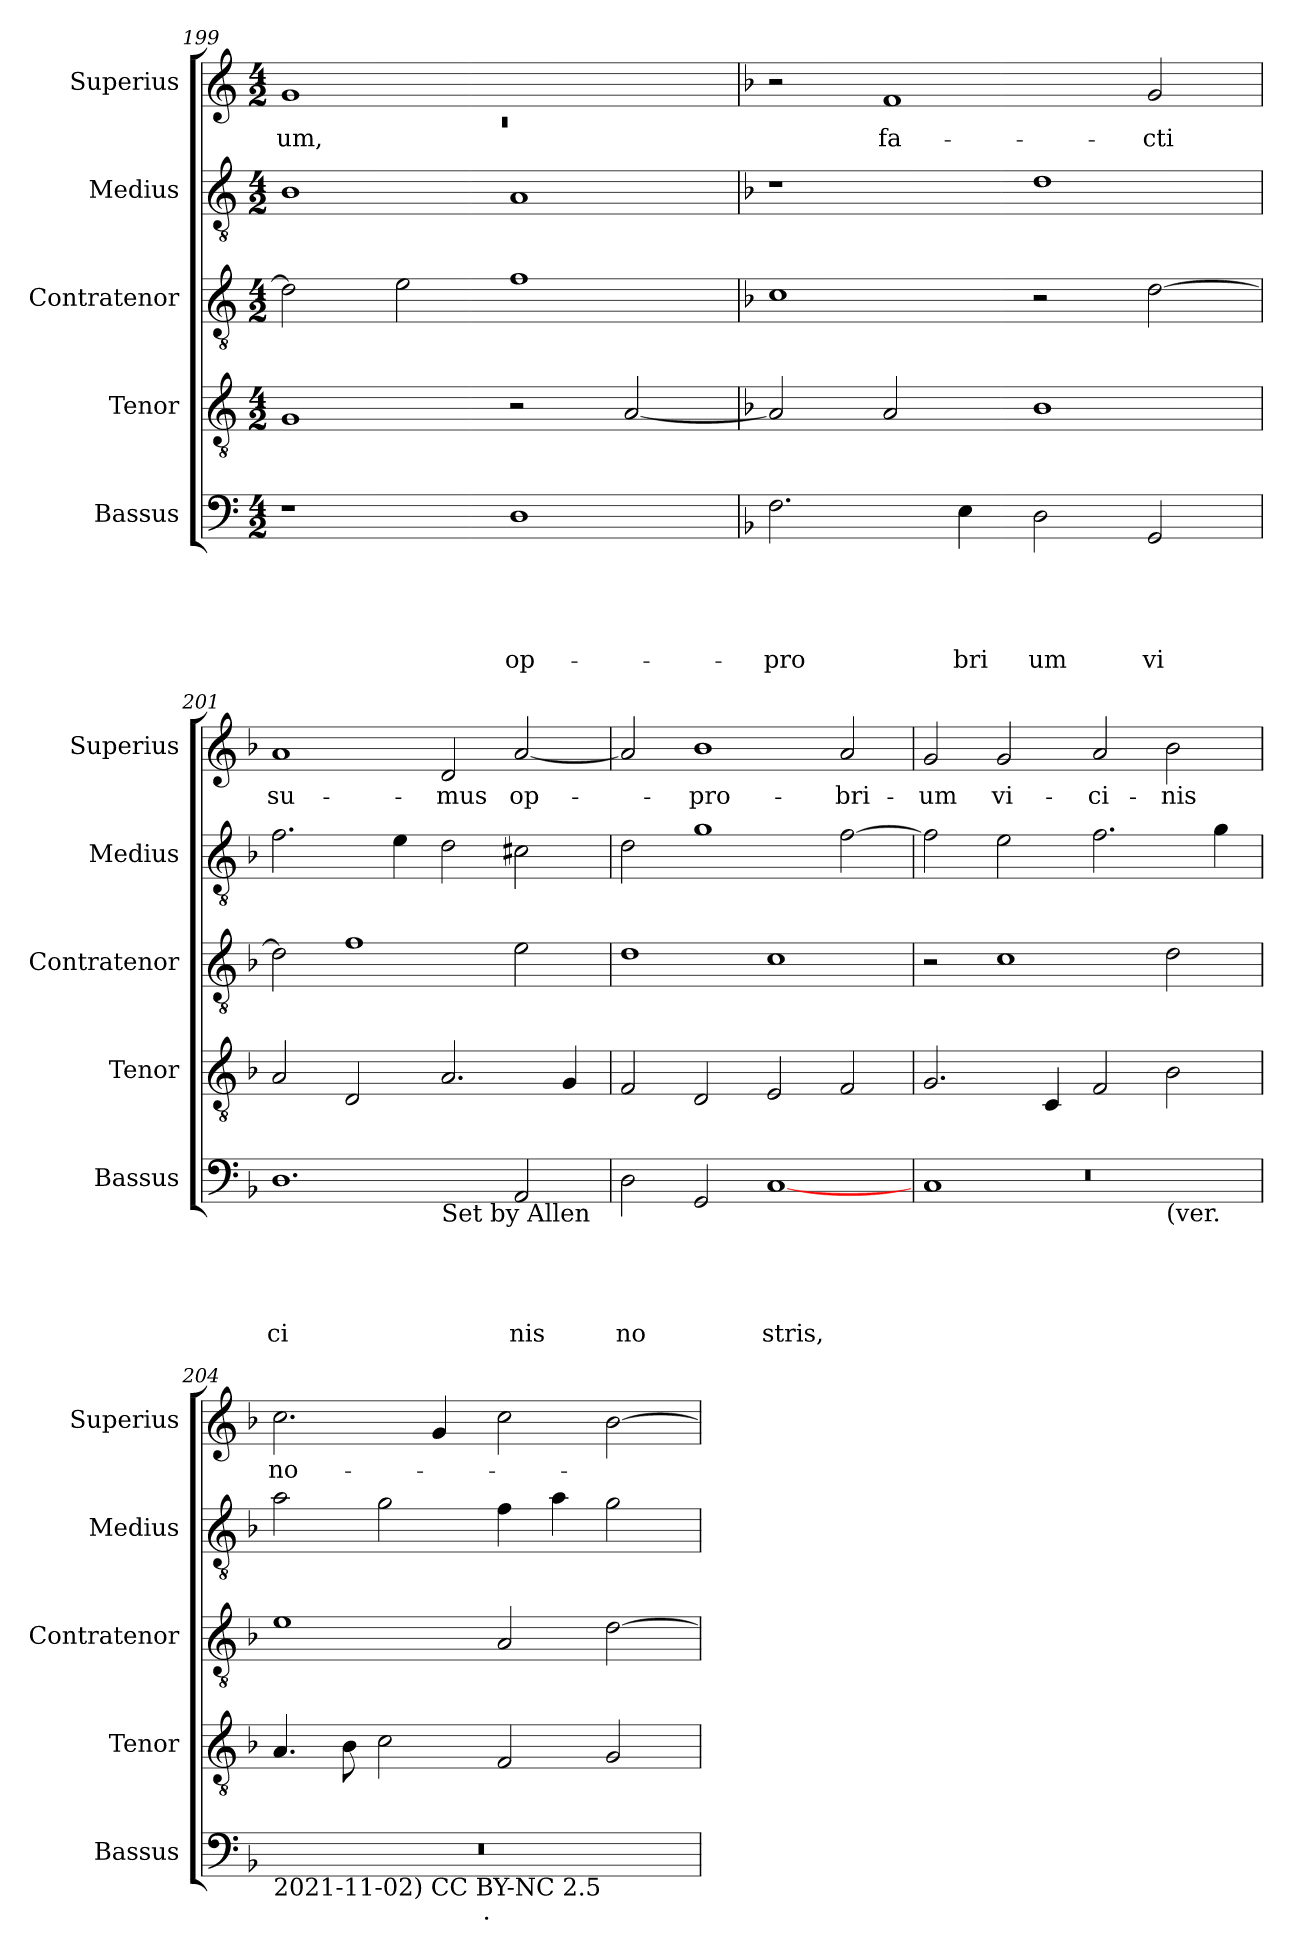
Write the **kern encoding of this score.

**kern	**text	**text	**text	**text	**text	**kern	**kern	**kern	**kern	**text
*part5	*part5	*part5	*part5	*part5	*part5	*part4	*part3	*part2	*part1	*part1
*staff5	*staff5	*staff5	*staff5	*staff5	*staff5	*staff4	*staff3	*staff2	*staff1	*staff1
*I"Bassus	*	*	*	*	*	*I"Tenor	*I"Contratenor	*I"Medius	*I"Superius	*
*I'Bassus	*	*	*	*	*	*I'Tenor	*I'Contratenor	*I'Medius	*I'Superius	*
*clefF4	*	*	*	*	*	*clefGv2	*clefGv2	*clefGv2	*clefG2	*
*k[]	*	*	*	*	*	*k[]	*k[]	*k[]	*k[]	*
*C:	*	*	*	*	*	*C:	*C:	*C:	*C:	*
*M4/2	*	*	*	*	*	*M4/2	*M4/2	*M4/2	*M4/2	*
=199	=199	=199	=199	=199	=199	=199	=199	=199	=199	=199
*	*	*	*	*	*	*	*	*	*^	*
!	!	!	!	!	!	!	!	!	!	!LO:N:vis=1	!LO:LY:b
1r	.	.	.	.	.	1G	2d\]	1B	1g	0rc	um,
.	.	.	.	.	.	.	2e\	.	.	.	.
!	!	!	!	!	!LO:LY:b	!	!	!	!	!	!
1D	.	.	.	.	op-	2r	1f	1A	1ryy	.	.
.	.	.	.	.	.	[<2A/	.	.	.	.	.
*	*	*	*	*	*	*	*	*	*v	*v	*
!!LO:LB:g=z
=200	=200	=200	=200	=200	=200	=200	=200	=200	=200	=200
*k[b-]	*	*	*	*	*	*k[b-]	*k[b-]	*k[b-]	*k[b-]	*
*F:	*	*	*	*	*	*F:	*F:	*F:	*F:	*
!	!	!	!	!	!LO:LY:b	!	!	!	!	!
2.F\	.	.	.	.	-pro	2A/]	1c	1r	2r	.
!	!	!	!	!	!	!	!	!	!	!LO:LY:b
.	.	.	.	.	.	2A/	.	.	1f	fa-
!	!	!	!	!	!LO:LY:b	!	!	!	!	!
4E\	.	.	.	.	bri	.	.	.	.	.
!	!	!	!	!	!LO:LY:b	!	!	!	!	!
2D\	.	.	.	.	um	1B-	2r	1d	.	.
!	!	!	!	!	!LO:LY:b	!	!	!	!	!LO:LY:b
2GG/	.	.	.	.	vi	.	[>2d\	.	2g/	-cti
=201	=201	=201	=201	=201	=201	=201	=201	=201	=201	=201
!	!	!	!	!	!LO:LY:b	!	!	!	!	!LO:LY:b
*^	*	*	*	*	*	*	*	*	*	*
1.D	1ryy	.	.	.	.	ci	2A/	2d\]	2.f\	1a	su-
.	.	.	.	.	.	.	2D/	1f	.	.	.
.	.	.	.	.	.	.	.	.	4e\	.	.
!	!LO:TX:b:t=Set by Allen	!	!	!	!	!	!	!	!	!	!
!	!	!	!	!	!	!	!	!	!	!	!LO:LY:b
.	1ryy	.	.	.	.	.	2.A/	.	2d\	2d/	-mus
!	!	!	!	!	!	!LO:LY:b	!	!	!	!	!LO:LY:b
2AA/	.	.	.	.	.	nis	.	2e\	2c#X\	[<2a/	op-
.	.	.	.	.	.	.	4G/	.	.	.	.
=202	=202	=202	=202	=202	=202	=202	=202	=202	=202	=202	=202
!LO:TX:b:t=Garvin (aurvondel@gmail.com)	!	!	!	!	!	!	!	!	!	!	!
!	!	!	!	!	!	!LO:LY:b	!	!	!	!	!
*v	*v	*	*	*	*	*	*	*	*	*	*
2D\	.	.	.	.	no	2F/	1d	2d\	2a/]	.
!	!	!	!	!	!	!	!	!	!	!LO:LY:b
2GG/	.	.	.	.	.	2D/	.	1g	1b-	-pro-
!	!	!	!	!	!LO:LY:b	!	!	!	!	!
[<1C	.	.	.	.	stris,	2E/	1c	.	.	.
!	!	!	!	!	!	!	!	!	!	!LO:LY:b
.	.	.	.	.	.	2F/	.	[>2f\	2a/	-bri-
=203	=203	=203	=203	=203	=203	=203	=203	=203	=203	=203
*^	*	*	*	*	*	*	*	*	*	*
*	*^	*	*	*	*	*	*	*	*	*	*
!	!	!LO:N:vis=1	!	!	!	!	!	!	!	!	!	!LO:LY:b
*	*	*^	*	*	*	*	*	*	*	*	*	*
0ryy	1C	0r	1.ryy	.	.	.	.	.	2.G/	2r	2f\]	2g/	-um
!	!	!	!	!	!	!	!	!	!	!	!	!	!LO:LY:b
.	.	.	.	.	.	.	.	.	.	1c	2e\	2g/	vi-
.	.	.	.	.	.	.	.	.	4C/	.	.	.	.
!	!	!	!	!	!	!	!	!	!	!	!	!	!LO:LY:b
.	1ryy	.	.	.	.	.	.	.	2F/	.	2.f\	2a/	-ci-
!	!	!	!LO:TX:b:t=(ver.	!	!	!	!	!	!	!	!	!	!
!	!	!	!	!	!	!	!	!	!	!	!	!	!LO:LY:b
.	.	.	2ryy	.	.	.	.	.	2B-\	2d\	.	2b-\	-nis
.	.	.	.	.	.	.	.	.	.	.	4g\	.	.
=204	=204	=204	=204	=204	=204	=204	=204	=204	=204	=204	=204	=204	=204
!LO:TX:b:t=2021-11-02) CC BY-NC 2.5	!	!	!	!	!	!	!	!	!	!	!	!	!
!	!	!	!	!	!	!	!	!	!	!	!	!	!LO:LY:b
*	*v	*v	*v	*	*	*	*	*	*	*	*	*	*
0r	2ryy	.	.	.	.	.	4.A/	1e	2a\	2.cc\	no-
.	.	.	.	.	.	.	8B-\	.	.	.	.
.	4...ryy	.	.	.	.	.	2c\	.	2g\	.	.
.	.	.	.	.	.	.	.	.	.	4g/	.
!	!LO:TX:b:t=.	!	!	!	!	!	!	!	!	!	!
.	1ryy	.	.	.	.	.	.	.	.	.	.
.	.	.	.	.	.	.	2F/	2A/	4f\	2cc\	.
.	.	.	.	.	.	.	.	.	4a\	.	.
.	.	.	.	.	.	.	2G/	[>2d\	2g\	[>2b-\	.
.	32ryy	.	.	.	.	.	.	.	.	.	.
*v	*v	*	*	*	*	*	*	*	*	*	*
=	=	=	=	=	=	=	=	=	=	=
*-	*-	*-	*-	*-	*-	*-	*-	*-	*-	*-
